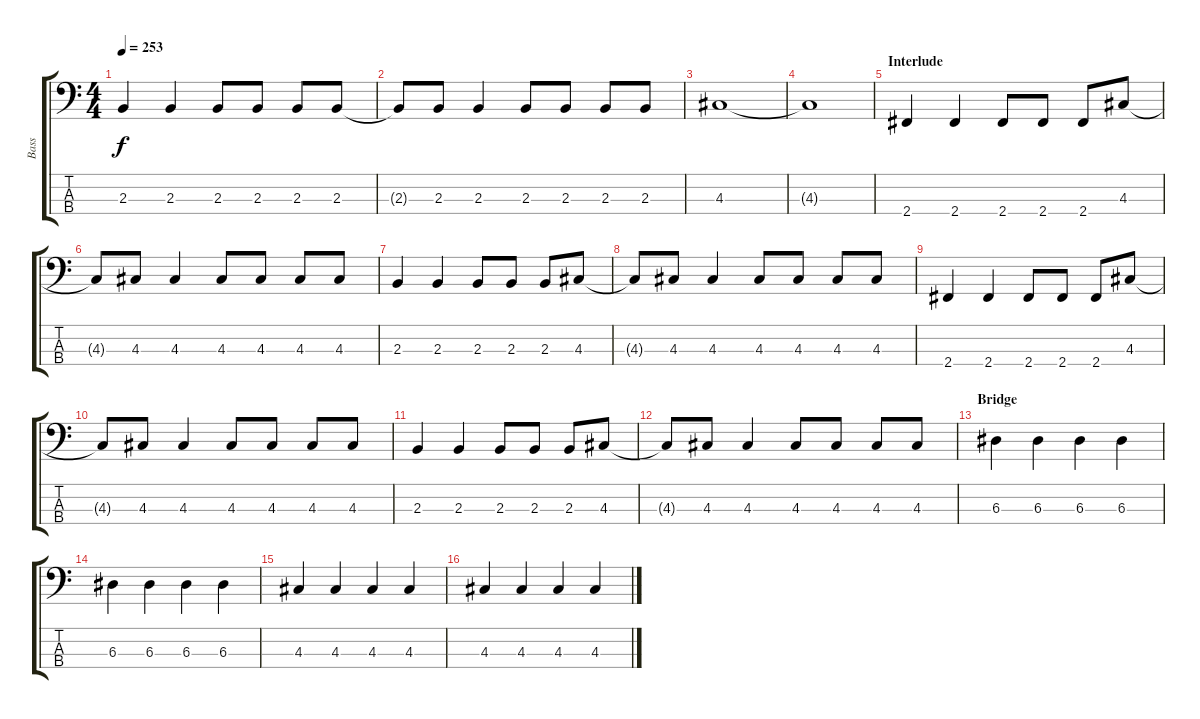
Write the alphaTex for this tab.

\track ("Bass" "Bass") {instrument electricbassfinger}
\staff {score tabs}
\tuning (G2 D2 A1 E1) {hide}
\ts (4 4)
\tempo 253
\clef f4
\ks c
2.3.4{dy f} 2.3.4 2.3.8 2.3.8 2.3.8 2.3.8 |
2.3{t}.8 2.3.8 2.3.4 2.3.8 2.3.8 2.3.8 2.3.8 |
4.3.1 |
4.3{t}.1 |
\section ("" "Interlude")
2.4.4 2.4.4 2.4.8 2.4.8 2.4.8 4.3.8 |
4.3{t}.8 4.3.8 4.3.4 4.3.8 4.3.8 4.3.8 4.3.8 |
2.3.4 2.3.4 2.3.8 2.3.8 2.3.8 4.3.8 |
4.3{t}.8 4.3.8 4.3.4 4.3.8 4.3.8 4.3.8 4.3.8 |
2.4.4 2.4.4 2.4.8 2.4.8 2.4.8 4.3.8 |
4.3{t}.8 4.3.8 4.3.4 4.3.8 4.3.8 4.3.8 4.3.8 |
2.3.4 2.3.4 2.3.8 2.3.8 2.3.8 4.3.8 |
4.3{t}.8 4.3.8 4.3.4 4.3.8 4.3.8 4.3.8 4.3.8 |
\section ("" "Bridge")
6.3.4 6.3.4 6.3.4 6.3.4 |
6.3.4 6.3.4 6.3.4 6.3.4 |
4.3.4 4.3.4 4.3.4 4.3.4 |
4.3.4 4.3.4 4.3.4 4.3.4
